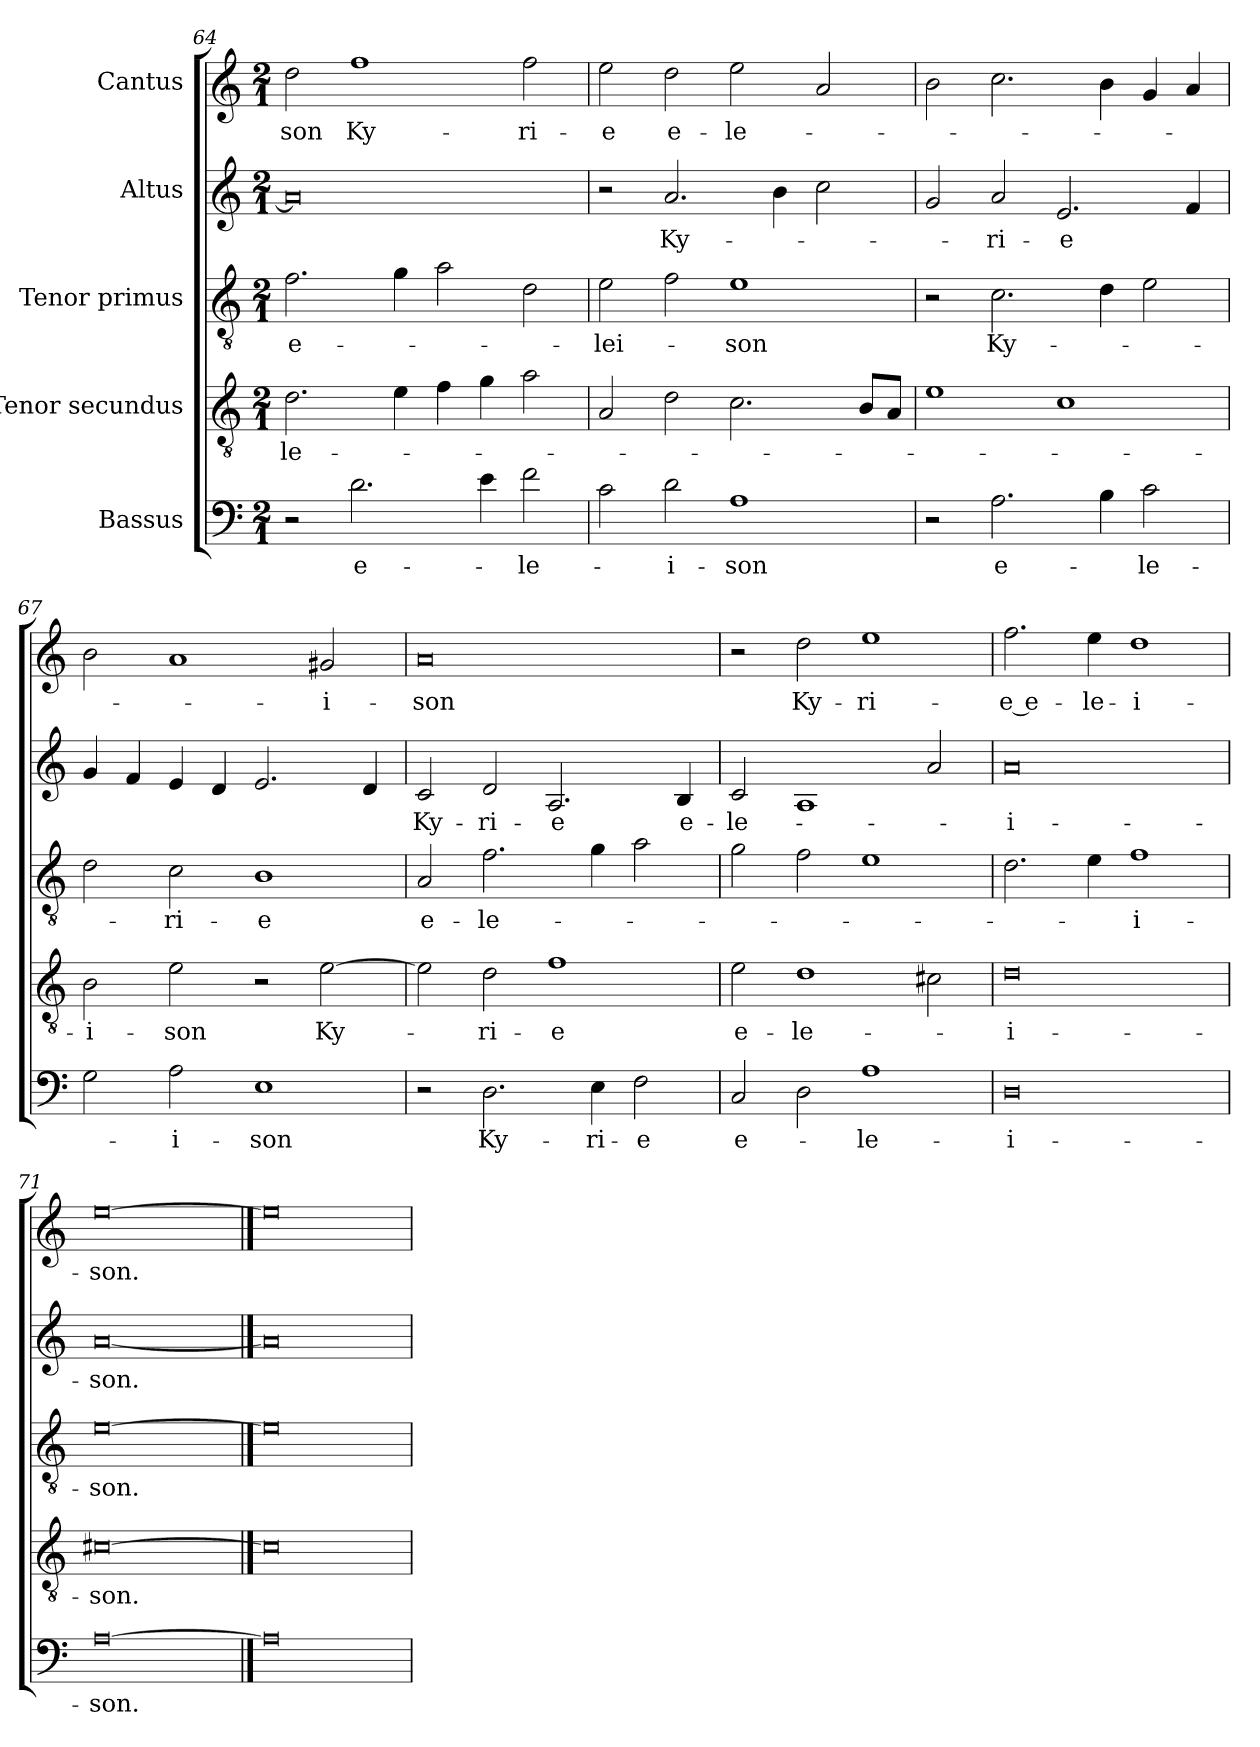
**kern	**text	**kern	**text	**kern	**text	**kern	**text	**kern	**text
*part5	*part5	*part4	*part4	*part3	*part3	*part2	*part2	*part1	*part1
*staff5	*staff5	*staff4	*staff4	*staff3	*staff3	*staff2	*staff2	*staff1	*staff1
*I"Bassus	*	*I"Tenor secundus	*	*I"Tenor primus	*	*I"Altus	*	*I"Cantus	*
*clefF4	*	*clefGv2	*	*clefGv2	*	*clefG2	*	*clefG2	*
*k[]	*	*k[]	*	*k[]	*	*k[]	*	*k[]	*
*M2/1	*	*M2/1	*	*M2/1	*	*M2/1	*	*M2/1	*
=64	=64	=64	=64	=64	=64	=64	=64	=64	=64
2r	.	2.d\	-le-	2.f\	e-	0a/]	.	2dd\	-son
2.d\	e-	.	.	.	.	.	.	1ff\	Ky-
.	.	4e\	.	4g\	.	.	.	.	.
.	.	4f\	.	2a\	.	.	.	.	.
4e\	.	4g\	.	.	.	.	.	.	.
2f\	-le-	2a\	.	2d\	.	.	.	2ff\	-ri-
=65	=65	=65	=65	=65	=65	=65	=65	=65	=65
2c\	.	2A/	.	2e\	-lei-	2r	.	2ee\	-e
2d\	-i-	2d\	.	2f\	.	2.a/	Ky-	2dd\	e-
1A\	-son	2.c\	.	1e\	-son	.	.	2ee\	-le-
.	.	.	.	.	.	4b\	.	.	.
.	.	.	.	.	.	2cc\	.	2a/	.
.	.	8B/L	.	.	.	.	.	.	.
.	.	8A/J	.	.	.	.	.	.	.
=66	=66	=66	=66	=66	=66	=66	=66	=66	=66
2r	.	1e\	.	2r	.	2g/	.	2b\	.
2.A\	e-	.	.	2.c\	Ky-	2a/	-ri-	2.cc\	.
.	.	1c\	.	.	.	2.e/	-e	.	.
4B\	.	.	.	4d\	.	.	.	4b\	.
2c\	-le-	.	.	2e\	.	.	.	4g/	.
.	.	.	.	.	.	4f/	.	4a/	.
=67	=67	=67	=67	=67	=67	=67	=67	=67	=67
2G\	.	2B\	-i-	2d\	.	4g/	.	2b\	.
.	.	.	.	.	.	4f/	.	.	.
2A\	-i-	2e\	-son	2c\	-ri-	4e/	.	1a/	.
.	.	.	.	.	.	4d/	.	.	.
1E\	-son	2r	.	1B\	-e	2.e/	.	.	.
.	.	[2e\	Ky-	.	.	.	.	2g#X/	-i-
.	.	.	.	.	.	4d/	.	.	.
=68	=68	=68	=68	=68	=68	=68	=68	=68	=68
2r	.	2e\]	.	2A/	e-	2c/	Ky-	0a/	-son
2.D\	Ky-	2d\	-ri-	2.f\	-le-	2d/	-ri-	.	.
.	.	1f\	-e	.	.	2.A/	-e	.	.
4E\	-ri-	.	.	4g\	.	.	.	.	.
2F\	-e	.	.	2a\	.	.	.	.	.
.	.	.	.	.	.	4B/	e-	.	.
=69	=69	=69	=69	=69	=69	=69	=69	=69	=69
2C/	e-	2e\	e-	2g\	.	2c/	-le-	2r	.
2D\	.	1d\	-le-	2f\	.	1A/	.	2dd\	Ky-
1A\	-le-	.	.	1e\	.	.	.	1ee\	-ri-
.	.	2c#X\	.	.	.	2a/	.	.	.
=70	=70	=70	=70	=70	=70	=70	=70	=70	=70
0D\	-i-	0d\	-i-	2.d\	.	0a/	-i-	2.ff\	-e e-
.	.	.	.	4e\	.	.	.	4ee\	-le-
.	.	.	.	1f\	-i-	.	.	1dd\	-i-
=71	=71	=71	=71	=71	=71	=71	=71	=71	=71
[0A\	-son.	[0c#X\	-son.	[0e\	-son.	[0a/	-son.	[0ee\	-son.
==72	==72	==72	==72	==72	==72	==72	==72	==72	==72
0A\]	.	0c#\]	.	0e\]	.	0a/]	.	0ee\]	.
=	=	=	=	=	=	=	=	=	=
*-	*-	*-	*-	*-	*-	*-	*-	*-	*-
